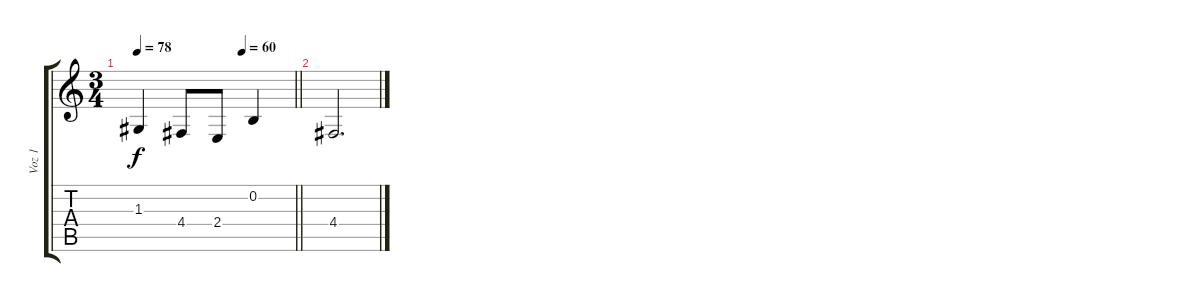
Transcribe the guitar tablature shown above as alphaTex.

\track ("Voz 1" "Voz 1") {instrument violin}
\staff {score tabs}
\tuning (E4 B3 G3 D3 A2 E2) {hide}
\ts (3 4)
\tempo 78
\tempo (60 0.6666666666666666)
\clef g2
\barLineRight lightlight
\ks c
1.3.4{dy f} 4.4.8 2.4.8 0.2.4 |
4.4.2{d}
